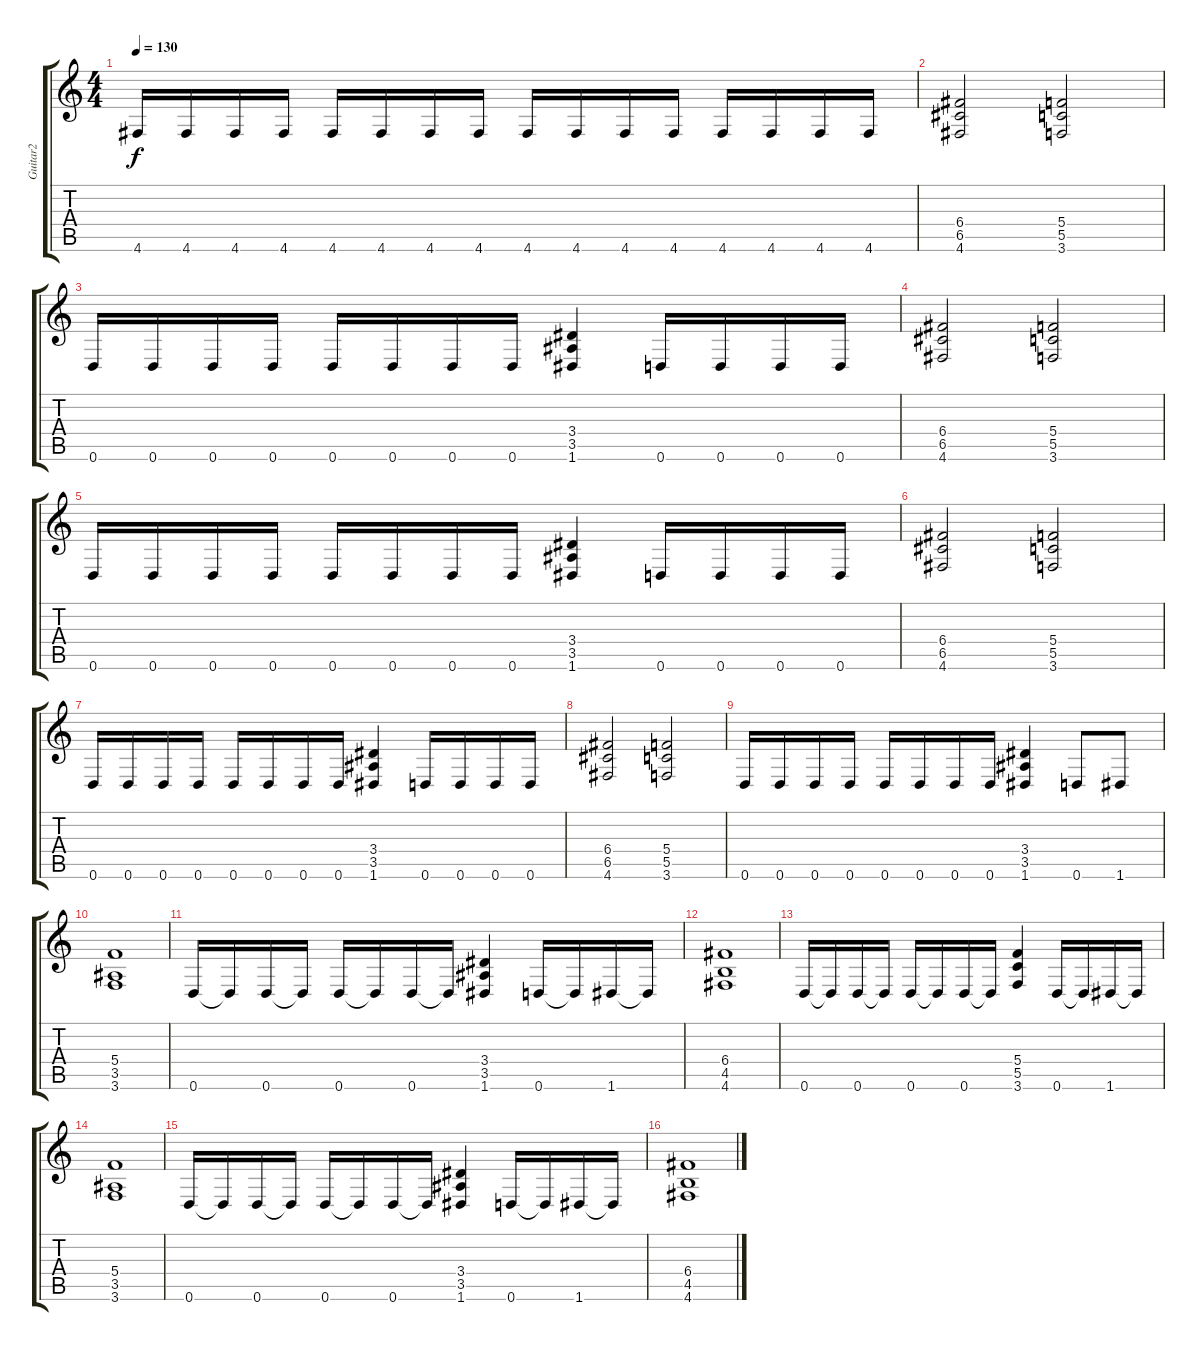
\track ("Guitar2" "Guitar2") {instrument distortionguitar}
\staff {score tabs}
\tuning (D4 A3 F3 C3 G2 D2) {hide}
\ts (4 4)
\tempo 130
\clef g2
\ks c
4.6.16{dy f} 4.6.16 4.6.16 4.6.16 4.6.16 4.6.16 4.6.16 4.6.16 4.6.16 4.6.16 4.6.16 4.6.16 4.6.16 4.6.16 4.6.16 4.6.16 |
(6.4 6.5 4.6).2 (5.4 5.5 3.6).2 |
0.6.16 0.6.16 0.6.16 0.6.16 0.6.16 0.6.16 0.6.16 0.6.16 (3.4 3.5 1.6).4 0.6.16 0.6.16 0.6.16 0.6.16 |
(6.4 6.5 4.6).2 (5.4 5.5 3.6).2 |
0.6.16 0.6.16 0.6.16 0.6.16 0.6.16 0.6.16 0.6.16 0.6.16 (3.4 3.5 1.6).4 0.6.16 0.6.16 0.6.16 0.6.16 |
(6.4 6.5 4.6).2 (5.4 5.5 3.6).2 |
0.6.16 0.6.16 0.6.16 0.6.16 0.6.16 0.6.16 0.6.16 0.6.16 (3.4 3.5 1.6).4 0.6.16 0.6.16 0.6.16 0.6.16 |
(6.4 6.5 4.6).2 (5.4 5.5 3.6).2 |
0.6.16 0.6.16 0.6.16 0.6.16 0.6.16 0.6.16 0.6.16 0.6.16 (3.4 3.5 1.6).4 0.6.8 1.6.8 |
(5.4 3.5 3.6).1 |
0.6.16 0.6{t}.16 0.6.16 0.6{t}.16 0.6.16 0.6{t}.16 0.6.16 0.6{t}.16 (3.4 3.5 1.6).4 0.6.16 0.6{t}.16 1.6.16 1.6{t}.16 |
(6.4 4.5 4.6).1 |
0.6.16 0.6{t}.16 0.6.16 0.6{t}.16 0.6.16 0.6{t}.16 0.6.16 0.6{t}.16 (5.4 5.5 3.6).4 0.6.16 0.6{t}.16 1.6.16 1.6{t}.16 |
(5.4 3.5 3.6).1 |
0.6.16 0.6{t}.16 0.6.16 0.6{t}.16 0.6.16 0.6{t}.16 0.6.16 0.6{t}.16 (3.4 3.5 1.6).4 0.6.16 0.6{t}.16 1.6.16 1.6{t}.16 |
(6.4 4.5 4.6).1
